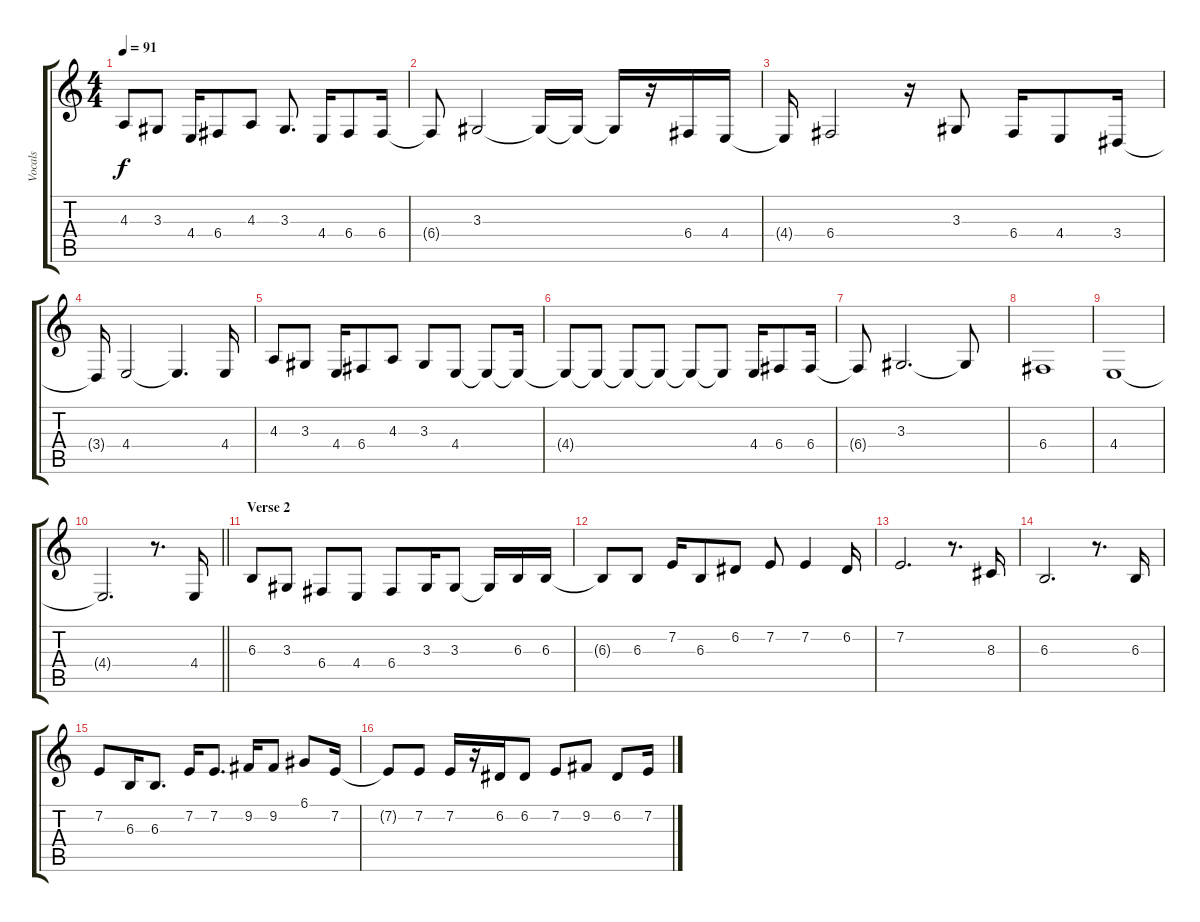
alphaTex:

\track ("Vocals" "Vocals") {instrument flute}
\staff {score tabs}
\tuning (D4 A3 F3 C3 G2 D2) {hide}
\ts (4 4)
\tempo 91
\clef g2
\ks c
4.3.8{dy f} 3.3.8 4.4.16 6.4.8 4.3.8 3.3.8{d} 4.4.16 6.4.8 6.4.16 |
6.4{t}.8 3.3.2 3.3{t}.16 3.3{t}.16 3.3{t}.16 r.16 6.4.16 4.4.16 |
4.4{t}.16 6.4.2 r.16 3.3.8 6.4.16 4.4.8 3.4.16 |
3.4{t}.16 4.4.2 4.4{t}.4{d} 4.4.16 |
4.3.8 3.3.8 4.4.16 6.4.8 4.3.8 3.3.8 4.4.8 4.4{t}.8 4.4{t}.16 |
4.4{t}.8 4.4{t}.8 4.4{t}.8 4.4{t}.8 4.4{t}.8 4.4{t}.8 4.4.16 6.4.8 6.4.16 |
6.4{t}.8 3.3.2{d} 3.3{t}.8 |
6.4.1 |
4.4.1 |
\barLineRight lightlight
4.4{t}.2{d} r.8{d} 4.4.16 |
\section ("" "Verse 2")
6.3.8 3.3.8 6.4.8 4.4.8 6.4.8 3.3.16 3.3.8 3.3{t}.16 6.3.16 6.3.16 |
6.3{t}.8 6.3.8 7.2.16 6.3.8 6.2.8 7.2.8 7.2.4 6.2.16 |
7.2.2{d} r.8{d} 8.3.16 |
6.3.2{d} r.8{d} 6.3.16 |
7.2.8 6.3.16 6.3.8{d} 7.2.16 7.2.8{d} 9.2.16 9.2.8 6.1.8 7.2.16 |
7.2{t}.8 7.2.8 7.2.16 r.16 6.2.16 6.2.8 7.2.8 9.2.8 6.2.8 7.2.16
